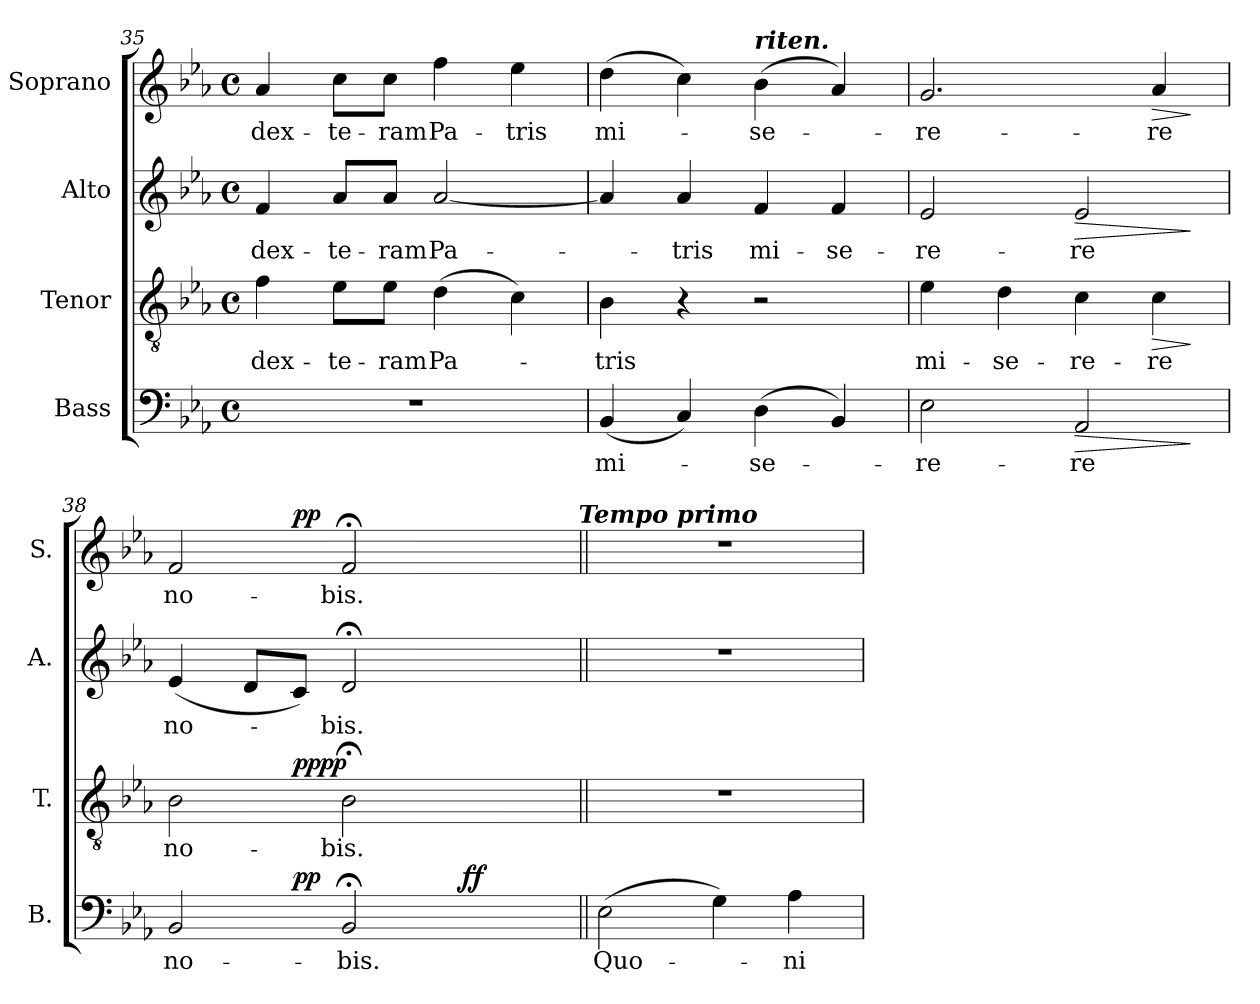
**kern	**text	**dynam	**kern	**text	**dynam	**kern	**text	**dynam	**kern	**text	**dynam
*part4	*part4	*part4	*part3	*part3	*part3	*part2	*part2	*part2	*part1	*part1	*part1
*staff4	*staff4	*staff4	*staff3	*staff3	*staff3	*staff2	*staff2	*staff2	*staff1	*staff1	*staff1
*I"Bass	*	*	*I"Tenor	*	*	*I"Alto	*	*	*I"Soprano	*	*
*I'B.	*	*	*I'T.	*	*	*I'A.	*	*	*I'S.	*	*
!!LO:PB:g=z
*clefF4	*	*	*clefGv2	*	*	*clefG2	*	*	*clefG2	*	*
*	*	*	*ITrd7c12	*	*	*	*	*	*	*	*
*k[b-e-a-]	*	*	*k[b-e-a-]	*	*	*k[b-e-a-]	*	*	*k[b-e-a-]	*	*
*E-:	*	*	*E-:	*	*	*E-:	*	*	*E-:	*	*
*M4/4	*	*	*M4/4	*	*	*M4/4	*	*	*M4/4	*	*
*met(c)	*	*	*met(c)	*	*	*met(c)	*	*	*met(c)	*	*
=35	=35	=35	=35	=35	=35	=35	=35	=35	=35	=35	=35
!	!	!	!	!LO:LY:b:color=#000000	!	!	!	!	!	!	!
!	!	!	!	!	!	!	!LO:LY:b:color=#000000	!	!	!	!
!	!	!	!	!	!	!	!	!	!	!LO:LY:b:color=#000000	!
1r	.	.	4Fi\	dex-	.	4fi/	dex-	.	4a-i/	dex-	.
!	!	!	!	!LO:LY:b:color=#000000	!	!	!	!	!	!	!
!	!	!	!	!	!	!	!LO:LY:b:color=#000000	!	!	!	!
!	!	!	!	!	!	!	!	!	!	!LO:LY:b:color=#000000	!
.	.	.	8E-i\L	-te-	.	8a-i/L	-te-	.	8cci\L	-te-	.
!	!	!	!	!LO:LY:b:color=#000000	!	!	!	!	!	!	!
!	!	!	!	!	!	!	!LO:LY:b:color=#000000	!	!	!	!
!	!	!	!	!	!	!	!	!	!	!LO:LY:b:color=#000000	!
.	.	.	8E-i\J	-ram	.	8a-i/J	-ram	.	8cci\J	-ram	.
!	!	!	!	!LO:LY:b:color=#000000	!	!	!	!	!	!	!
!	!	!	!	!	!	!	!LO:LY:b:color=#000000	!	!	!	!
!	!	!	!	!	!	!	!	!	!	!LO:LY:b:color=#000000	!
.	.	.	(4Di\	Pa-	.	[2a-i/	Pa-	.	4ffi\	Pa-	.
!	!	!	!	!	!	!	!	!	!	!LO:LY:b:color=#000000	!
.	.	.	4Ci\)	.	.	.	.	.	4ee-i\	-tris	.
=36	=36	=36	=36	=36	=36	=36	=36	=36	=36	=36	=36
!	!LO:LY:b:color=#000000	!	!	!	!	!	!	!	!	!	!
!	!	!	!	!LO:LY:b:color=#000000	!	!	!	!	!	!	!
!	!	!	!	!	!	!	!	!	!	!LO:LY:b:color=#000000	!
(4BB-i/	mi-	.	4BB-i\	-tris	.	4a-i/]	.	.	(4ddi\	mi-	.
!	!	!	!	!	!	!	!LO:LY:b:color=#000000	!	!	!	!
4Ci/)	.	.	4r	.	.	4a-i/	-tris	.	4cci\)	.	.
!	!LO:LY:b:color=#000000	!	!	!	!	!	!	!	!	!	!
!	!	!	!	!	!	!	!LO:LY:b:color=#000000	!	!	!	!
!	!	!	!	!	!	!	!	!	!LO:TX:a:Bi:t=riten.	!	!
!	!	!	!	!	!	!	!	!	!	!LO:LY:b:color=#000000	!
(4Di\	-se-	.	2r	.	.	4fi/	mi-	.	(4b-i\	-se-	.
!	!	!	!	!	!	!	!LO:LY:b:color=#000000	!	!	!	!
4BB-i/)	.	.	.	.	.	4fi/	-se-	.	4a-i/)	.	.
=37	=37	=37	=37	=37	=37	=37	=37	=37	=37	=37	=37
!	!LO:LY:b:color=#000000	!	!	!	!	!	!	!	!	!	!
!	!	!	!	!LO:LY:b:color=#000000	!	!	!	!	!	!	!
!	!	!	!	!	!	!	!LO:LY:b:color=#000000	!	!	!	!
!	!	!	!	!	!	!	!	!	!	!LO:LY:b:color=#000000	!
2E-i\	-re-	.	4E-i\	mi-	.	2e-i/	-re-	.	2.gi/	-re-	.
!	!	!	!	!LO:LY:b:color=#000000	!	!	!	!	!	!	!
.	.	.	4Di\	-se-	.	.	.	.	.	.	.
!	!LO:LY:b:color=#000000	!LO:HP:b	!	!	!	!	!	!	!	!	!
!	!	!	!	!LO:LY:b:color=#000000	!	!	!	!	!	!	!
!	!	!	!	!	!	!	!LO:LY:b:color=#000000	!LO:HP:b	!	!	!
2AA-i/	-re	>	4Ci\	-re-	.	2e-i/	-re	>	.	.	.
!	!	!	!	!LO:LY:b:color=#000000	!LO:HP:b	!	!	!	!	!	!
!	!	!	!	!	!	!	!	!	!	!LO:LY:b:color=#000000	!LO:HP:b
.	.	.	4Ci\	-re	>	.	.	.	4a-i/	-re	>
.	.	]	.	.	]	.	.	]	.	.	]
=38	=38	=38	=38	=38	=38	=38	=38	=38	=38	=38	=38
!	!LO:LY:b:color=#000000	!	!	!	!	!	!	!	!	!	!
!	!	!	!	!LO:LY:b:color=#000000	!	!	!	!	!	!	!
!	!	!	!	!	!	!	!LO:LY:b:color=#000000	!	!	!	!
!	!	!	!	!	!	!	!	!	!	!LO:LY:b:color=#000000	!
*^	*	*	*^	*	*	*	*	*	*^	*	*
*	*^	*	*	*	*	*	*	*	*	*	*	*^	*	*
2BB-i/	4.ryy	2ryy	no-	.	2BB-i\	4.ryy	no-	.	(4e-i/	no-	.	2fi/	4.ryy	2ryy	no-	.
.	.	.	.	.	.	.	.	.	8di/L	.	.	.	.	.	.	.
.	2ryy	.	.	pp	.	2ryy	.	pp pp	8ci/J)	.	.	.	2ryy	.	.	pp
!	!	!	!LO:LY:b:color=#000000	!	!	!	!	!	!	!	!	!	!	!	!	!
!	!	!	!	!	!	!	!LO:LY:b:color=#000000	!	!	!	!	!	!	!	!	!
!	!	!	!	!	!	!	!	!	!	!LO:LY:b:color=#000000	!	!	!	!	!	!
!	!	!	!	!	!	!	!	!	!	!	!	!	!	!	!LO:LY:b:color=#000000	!
2BB-;i/	.	4ryy	-bis.	.	2BB-;i\	.	-bis.	.	2d;i/	-bis.	.	2f;i/	.	4ryy	-bis.	.
.	.	16ryy	.	.	.	.	.	.	.	.	.	.	.	8ryy	.	.
.	.	128...ryy	.	.	.	.	.	.	.	.	.	.	.	.	.	.
.	.	8ryy	.	ff	.	.	.	.	.	.	.	.	.	.	.	.
.	8ryy	.	.	.	.	8ryy	.	.	.	.	.	.	8ryy	16ryy	.	.
.	.	.	.	.	.	.	.	.	.	.	.	.	.	32ryy	.	.
.	.	32ryy	.	.	.	.	.	.	.	.	.	.	.	.	.	.
.	.	.	.	.	.	.	.	.	.	.	.	.	.	64ryy	.	.
.	.	64ryy	.	.	.	.	.	.	.	.	.	.	.	.	.	.
.	.	.	.	.	.	.	.	.	.	.	.	.	.	128...ryy	.	.
!	!	!	!	!	!	!	!	!	!	!	!	!	!	!LO:TX:a:Bi:t=Tempo primo	!	!
.	.	1024ryy	.	.	.	.	.	.	.	.	.	.	.	1024ryy	.	.
*v	*v	*v	*	*	*	*	*	*	*	*	*	*v	*v	*v	*	*
*	*	*	*v	*v	*	*	*	*	*	*	*	*
=39||	=39||	=39||	=39||	=39||	=39||	=39||	=39||	=39||	=39||	=39||	=39||
*^	*	*	*^	*	*	*	*	*	*^	*	*
*	*^	*	*	*	*	*	*	*	*	*	*	*^	*	*
!	!	!	!LO:LY:b:color=#000000	!	!	!	!	!	!	!	!	!	!	!	!	!
*v	*v	*v	*	*	*	*	*	*	*	*	*	*v	*v	*v	*	*
*	*	*	*v	*v	*	*	*	*	*	*	*	*
(2E-i\	Quo-	.	1r	.	.	1r	.	.	1r	.	.
4Gi\)	.	.	.	.	.	.	.	.	.	.	.
!	!LO:LY:b:color=#000000	!	!	!	!	!	!	!	!	!	!
4A-i\	-ni-	.	.	.	.	.	.	.	.	.	.
=	=	=	=	=	=	=	=	=	=	=	=
*-	*-	*-	*-	*-	*-	*-	*-	*-	*-	*-	*-
